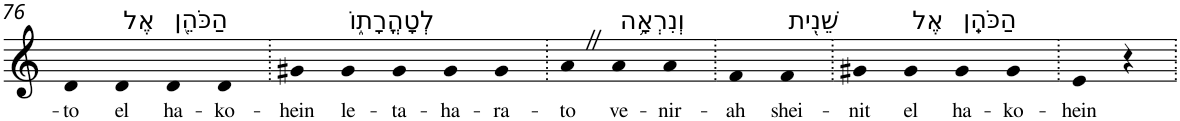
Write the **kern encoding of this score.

**kern	**text
*part1	*part1
*staff1	*staff1
*I"Piano	*
*I'Pno	*
!!LO:PB:g=z
*clefG2	*
*k[]	*
=76	=76
!	!LO:LY:b
4d	-to
!LO:TX:a:t=אֶל	!
!	!LO:LY:b
4d	el
!LO:TX:a:t=הַכֹּהֵ֖ן	!
!	!LO:LY:b
4d	ha-
!	!LO:LY:b
4d	-ko-
=77.	=77.
!	!LO:LY:b
4g#X	-hein
!LO:TX:a:t=לְטָהֳרָת֑וֹ	!
!	!LO:LY:b
4g#	le-
!	!LO:LY:b
4g#	-ta-
!	!LO:LY:b
4g#	-ha-
!	!LO:LY:b
4g#	-ra-
=78.	=78.
!	!LO:LY:b
4aZ	-to
!LO:TX:a:t=וְנִרְאָ֥ה	!
!	!LO:LY:b
4a	ve-
!	!LO:LY:b
4a	-nir-
=79.	=79.
!	!LO:LY:b
4f	-ah
!LO:TX:a:t=שֵׁנִ֖ית	!
!	!LO:LY:b
4f	shei-
=80.	=80.
!	!LO:LY:b
4g#X	-nit
!LO:TX:a:t=אֶל	!
!	!LO:LY:b
4g#	el
!LO:TX:a:t=הַכֹּהֵֽן	!
!	!LO:LY:b
4g#	ha-
!	!LO:LY:b
4g#	-ko-
=81.	=81.
!	!LO:LY:b
4e	-hein
4r	.
=.	=.
*-	*-
